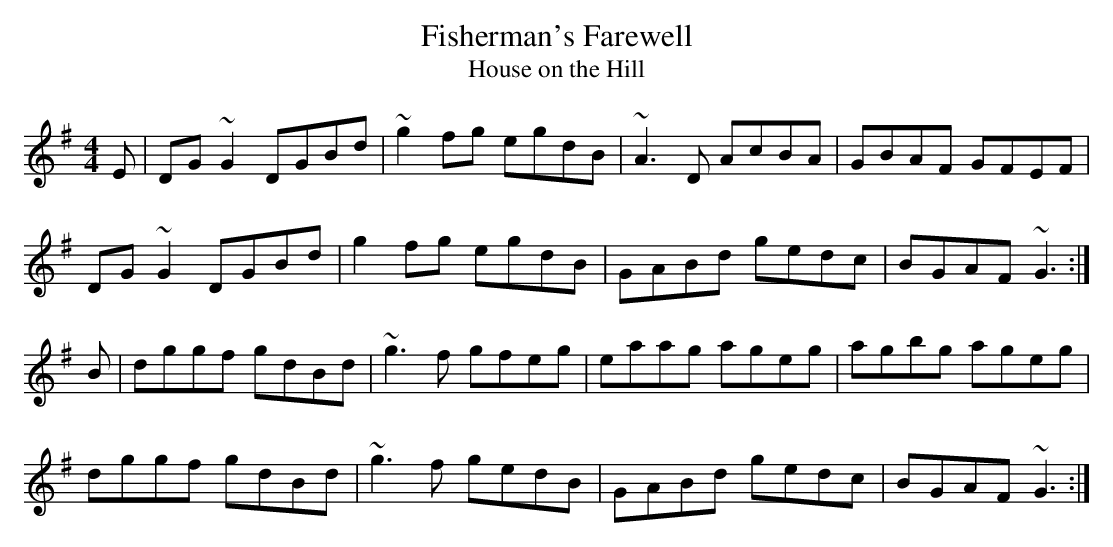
X:1
T: Fisherman's Farewell
T:  House on the Hill
L: 1/8
M: 4/4
K: G
E|DG~G2 DGBd|~g2 fg egdB|~A3 D AcBA| GBAF GFEF|
DG~G2 DGBd|g2 fg egdB|GABd gedc| BGAF ~G3:|
B|dggf gdBd|~g3 f gfeg|eaag ageg| agbg ageg|
dggf gdBd|~g3 f gedB| GABd gedc| BGAF ~G3 :|
